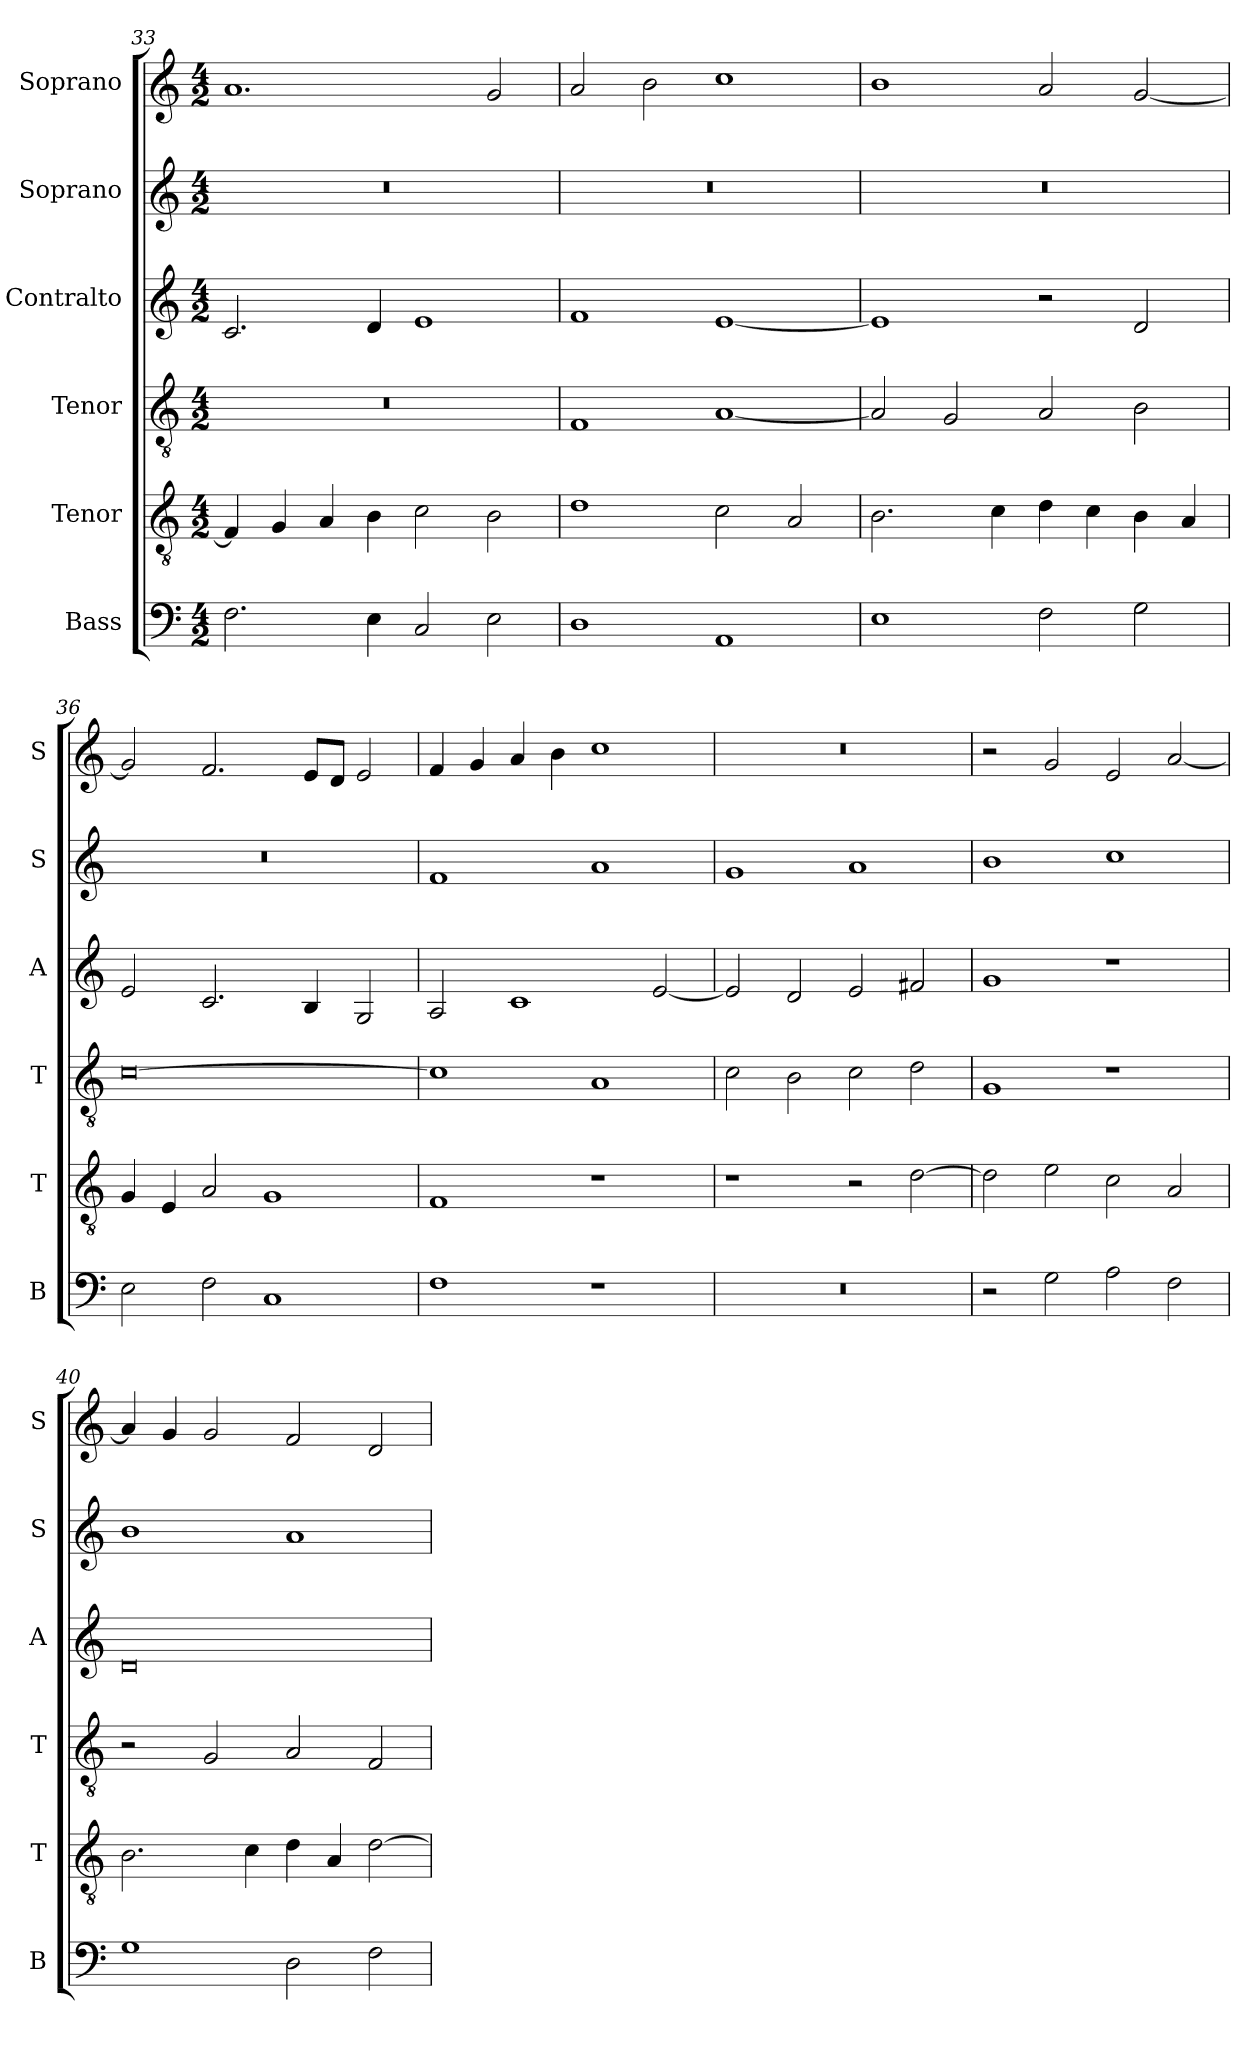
**kern	**kern	**kern	**kern	**kern	**kern
*part6	*part5	*part4	*part3	*part2	*part1
*staff6	*staff5	*staff4	*staff3	*staff2	*staff1
*I"Bass	*I"Tenor	*I"Tenor	*I"Contralto	*I"Soprano	*I"Soprano
*I'B	*I'T	*I'T	*I'A	*I'S	*I'S
*clefF4	*clefGv2	*clefGv2	*clefG2	*clefG2	*clefG2
*k[]	*k[]	*k[]	*k[]	*k[]	*k[]
*G:mix	*G:mix	*G:mix	*G:mix	*G:mix	*G:mix
*M4/2	*M4/2	*M4/2	*M4/2	*M4/2	*M4/2
=33	=33	=33	=33	=33	=33
2.F	4F]	0r	2.c	0r	1.a
.	4G	.	.	.	.
.	4A	.	.	.	.
4E	4B	.	4d	.	.
2C	2c	.	1e	.	.
2E	2B	.	.	.	2g
=34	=34	=34	=34	=34	=34
1D	1d	1F	1f	0r	2a
.	.	.	.	.	2b
1AA	2c	[1A	[1e	.	1cc
.	2A	.	.	.	.
=35	=35	=35	=35	=35	=35
1E	2.B	2A]	1e]	0r	1b
.	.	2G	.	.	.
.	4c	.	.	.	.
2F	4d	2A	2r	.	2a
.	4c	.	.	.	.
2G	4B	2B	2d	.	[2g
.	4A	.	.	.	.
=36	=36	=36	=36	=36	=36
2E	4G	[0c	2e	0r	2g]
.	4E	.	.	.	.
2F	2A	.	2.c	.	2.f
1C	1G	.	.	.	.
.	.	.	4B	.	8e/L
.	.	.	.	.	8d/J
.	.	.	2G	.	2e
=37	=37	=37	=37	=37	=37
1F	1F	1c]	2A	1f	4f
.	.	.	.	.	4g
.	.	.	1c	.	4a
.	.	.	.	.	4b
1r	1r	1A	.	1a	1cc
.	.	.	[2e	.	.
=38	=38	=38	=38	=38	=38
0r	1r	2c	2e]	1g	0r
.	.	2B	2d	.	.
.	2r	2c	2e	1a	.
.	[2d	2d	2f#X	.	.
=39	=39	=39	=39	=39	=39
2r	2d]	1G	1g	1b	2r
2G	2e	.	.	.	2g
2A	2c	1r	1r	1cc	2e
2F	2A	.	.	.	[2a
=40	=40	=40	=40	=40	=40
1G	2.B	2r	0d	1b	4a]
.	.	.	.	.	4g
.	.	2G	.	.	2g
.	4c	.	.	.	.
2D	4d	2A	.	1a	2f
.	4A	.	.	.	.
2F	[2d	2F	.	.	2d
=	=	=	=	=	=
*-	*-	*-	*-	*-	*-
